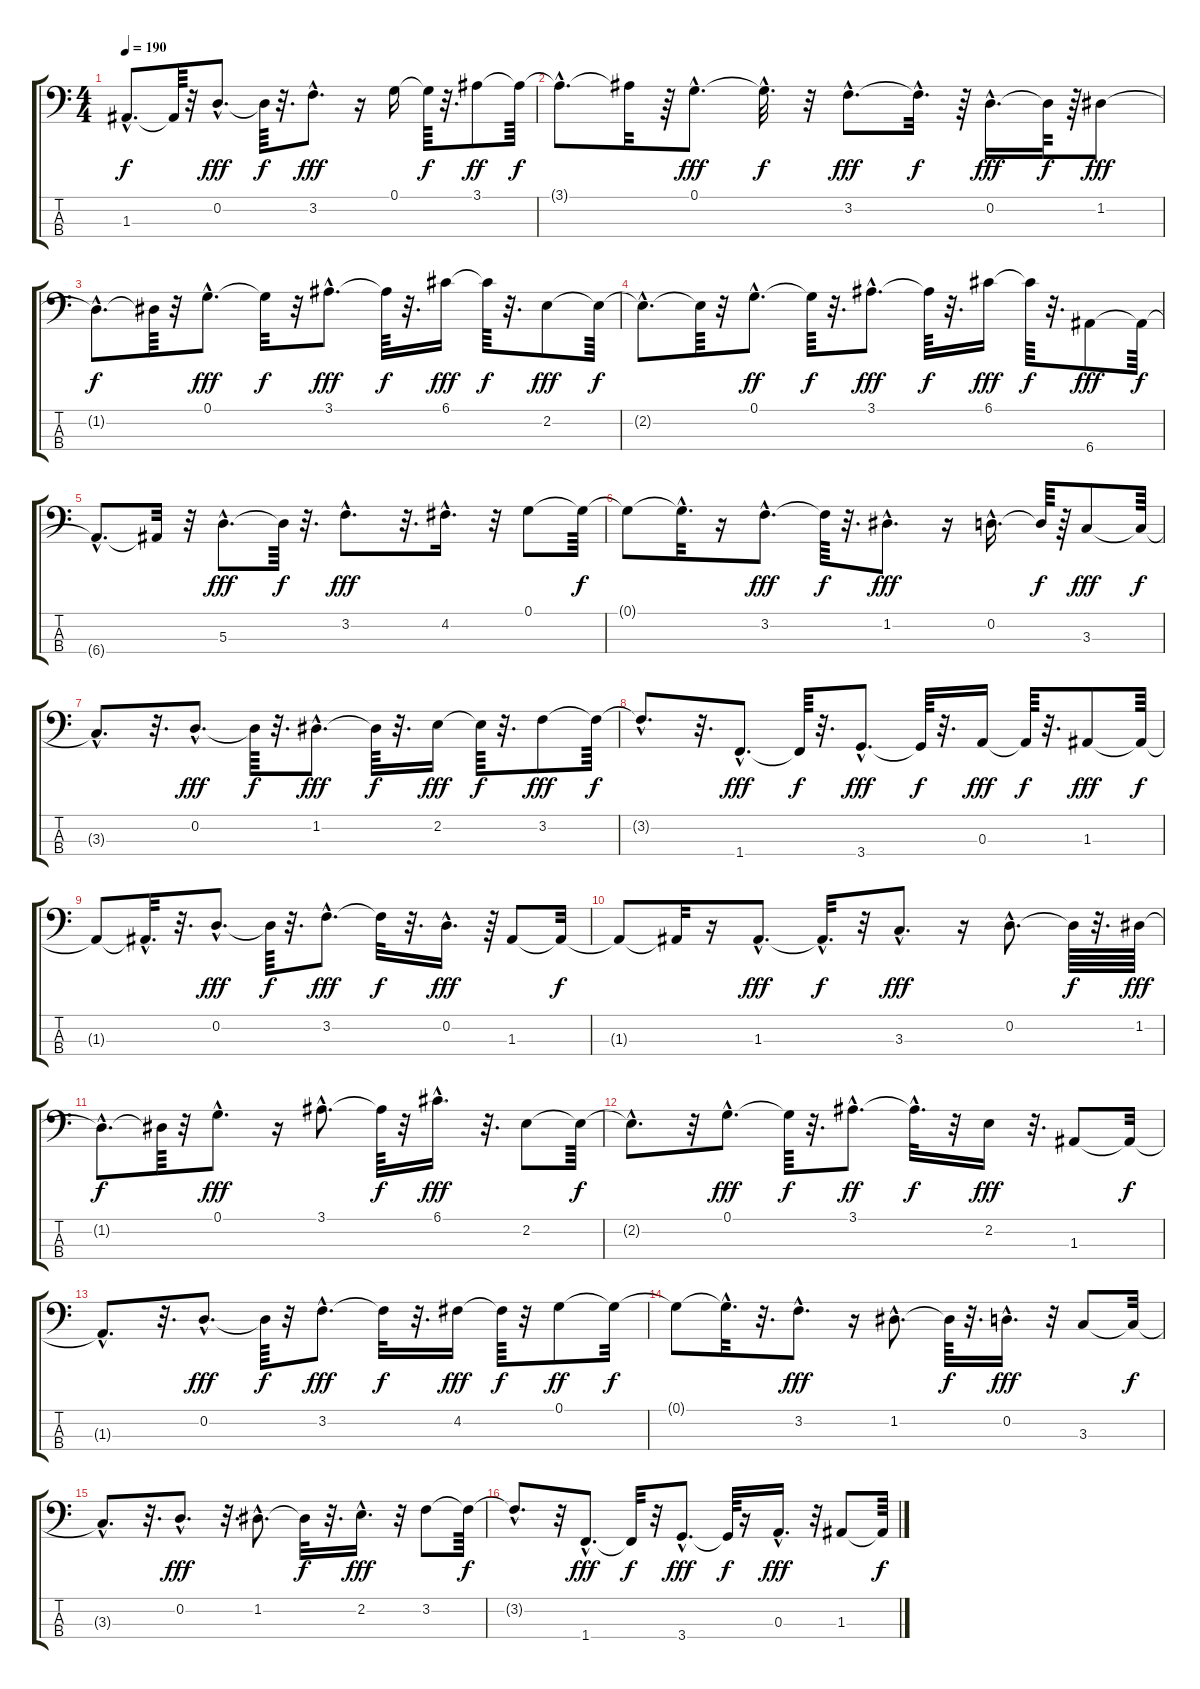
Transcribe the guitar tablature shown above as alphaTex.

\track "" {instrument electricbassfinger}
\staff {score tabs}
\tuning (G2 D2 A1 E1) {hide}
\ts (4 4)
\tempo 190
\clef f4
\ks c
1.3{hac t}.8{d dy f} 1.3{t}.64 r.32 0.2{hac}.8{d dy fff} 0.2{t}.64{dy f} r.32{d} 3.2{hac}.8{d dy fff} r.16 0.1.16 0.1{t}.64{dy f} r.32{d} 3.1.8{dy ff} 3.1{t}.64{dy f} |
3.1{hac t}.8{d} 3.1{t}.32 r.64 0.1{hac}.8{d dy fff} 0.1{hac t}.32{d dy f} r.32 3.2{hac}.8{d dy fff} 3.2{hac t}.32{d dy f} r.64 0.2{hac}.16{d dy fff} 0.2{t}.64{dy f} r.64 1.2.8{dy fff} |
1.2{hac t}.8{d dy f} 1.2{t}.64 r.32 0.1{hac}.8{d dy fff} 0.1{t}.32{dy f} r.32 3.1{hac}.8{d dy fff} 3.1{t}.64{dy f} r.32{d} 6.1.16{dy fff} 6.1{t}.64{dy f} r.32{d} 2.2.8{dy fff} 2.2{t}.64{dy f} |
2.2{hac t}.8{d} 2.2{t}.64 r.32 0.1{hac}.8{d dy ff} 0.1{t}.64{dy f} r.32{d} 3.1{hac}.8{d dy fff} 3.1{t}.64{dy f} r.32{d} 6.1.16{dy fff} 6.1{t}.64{dy f} r.32{d} 6.4.8{dy fff} 6.4{t}.64{dy f} |
6.4{hac t}.8{d} 6.4{t}.32 r.32 5.3{hac}.8{d dy fff} 5.3{t}.64{dy f} r.32{d} 3.2{hac}.8{d dy fff} r.32{d} 4.2{hac}.16{d} r.32 0.1.8 0.1{t}.64{dy f} |
0.1{t}.8 0.1{hac t}.32{d} r.16 3.2{hac}.8{d dy fff} 3.2{t}.64{dy f} r.32{d} 1.2{hac}.8{d dy fff} r.16 0.2{hac}.16{d} 0.2{t}.64{dy f} r.64 3.3.8{dy fff} 3.3{t}.64{dy f} |
3.3{hac t}.8{d} r.32{d} 0.2{hac}.8{d dy fff} 0.2{t}.64{dy f} r.32{d} 1.2{hac}.8{d dy fff} 1.2{t}.64{dy f} r.32{d} 2.2.16{dy fff} 2.2{t}.64{dy f} r.32{d} 3.2.8{dy fff} 3.2{t}.64{dy f} |
3.2{hac t}.8{d} r.32{d} 1.4{hac}.8{d dy fff} 1.4{t}.64{dy f} r.32{d} 3.4{hac}.8{d dy fff} 3.4{t}.64{dy f} r.32{d} 0.3.16{dy fff} 0.3{t}.64{dy f} r.32{d} 1.3.8{dy fff} 1.3{t}.64{dy f} |
1.3{t}.8 1.3{hac t}.32{d} r.32{d} 0.2{hac}.8{d dy fff} 0.2{t}.64{dy f} r.32{d} 3.2{hac}.8{d dy fff} 3.2{t}.32{dy f} r.32{d} 0.2{hac}.16{d dy fff} r.64 1.3.8 1.3{t}.32{dy f} |
1.3{t}.8 1.3{t}.32 r.16 1.3{hac}.8{d dy fff} 1.3{hac t}.32{d dy f} r.32 3.3{hac}.8{d dy fff} r.16 0.2{hac}.8{d} 0.2{t}.64{dy f} r.32{d} 1.2.64{dy fff} |
1.2{hac t}.8{d dy f} 1.2{t}.64 r.32 0.1{hac}.8{d dy fff} r.16 3.1{hac}.8{d} 3.1{t}.64{dy f} r.32 6.1{hac}.16{d dy fff} r.32{d} 2.2.8 2.2{t}.64{dy f} |
2.2{hac t}.8{d} r.32 0.1{hac}.8{d dy fff} 0.1{t}.64{dy f} r.32{d} 3.1{hac}.8{d dy ff} 3.1{hac t}.32{d dy f} r.32 2.2.16{dy fff} r.32{d} 1.3.8 1.3{t}.32{dy f} |
1.3{hac t}.8{d} r.32{d} 0.2{hac}.8{d dy fff} 0.2{t}.64{dy f} r.32 3.2{hac}.8{d dy fff} 3.2{t}.32{dy f} r.32{d} 4.2.16{dy fff} 4.2{t}.64{dy f} r.32 0.1.8{dy ff} 0.1{t}.32{dy f} |
0.1{t}.8 0.1{hac t}.32{d} r.32{d} 3.2{hac}.8{d dy fff} r.16 1.2{hac}.8{d} 1.2{t}.64{dy f} r.32{d} 0.2{hac}.16{d dy fff} r.32 3.3.8 3.3{t}.32{dy f} |
3.3{hac t}.8{d} r.32{d} 0.2{hac}.8{d dy fff} r.32{d} 1.2{hac}.8{d} 1.2{t}.32{dy f} r.32{d} 2.2{hac}.16{d dy fff} r.32 3.2.8 3.2{t}.64{dy f} |
3.2{hac t}.8{d} r.32 1.4{hac}.8{d dy fff} 1.4{t}.32{dy f} r.32 3.4{hac}.8{d dy fff} 3.4{t}.64{dy f} r.16 0.3{hac}.16{d dy fff} r.32 1.3.8 1.3{t}.64{dy f}
